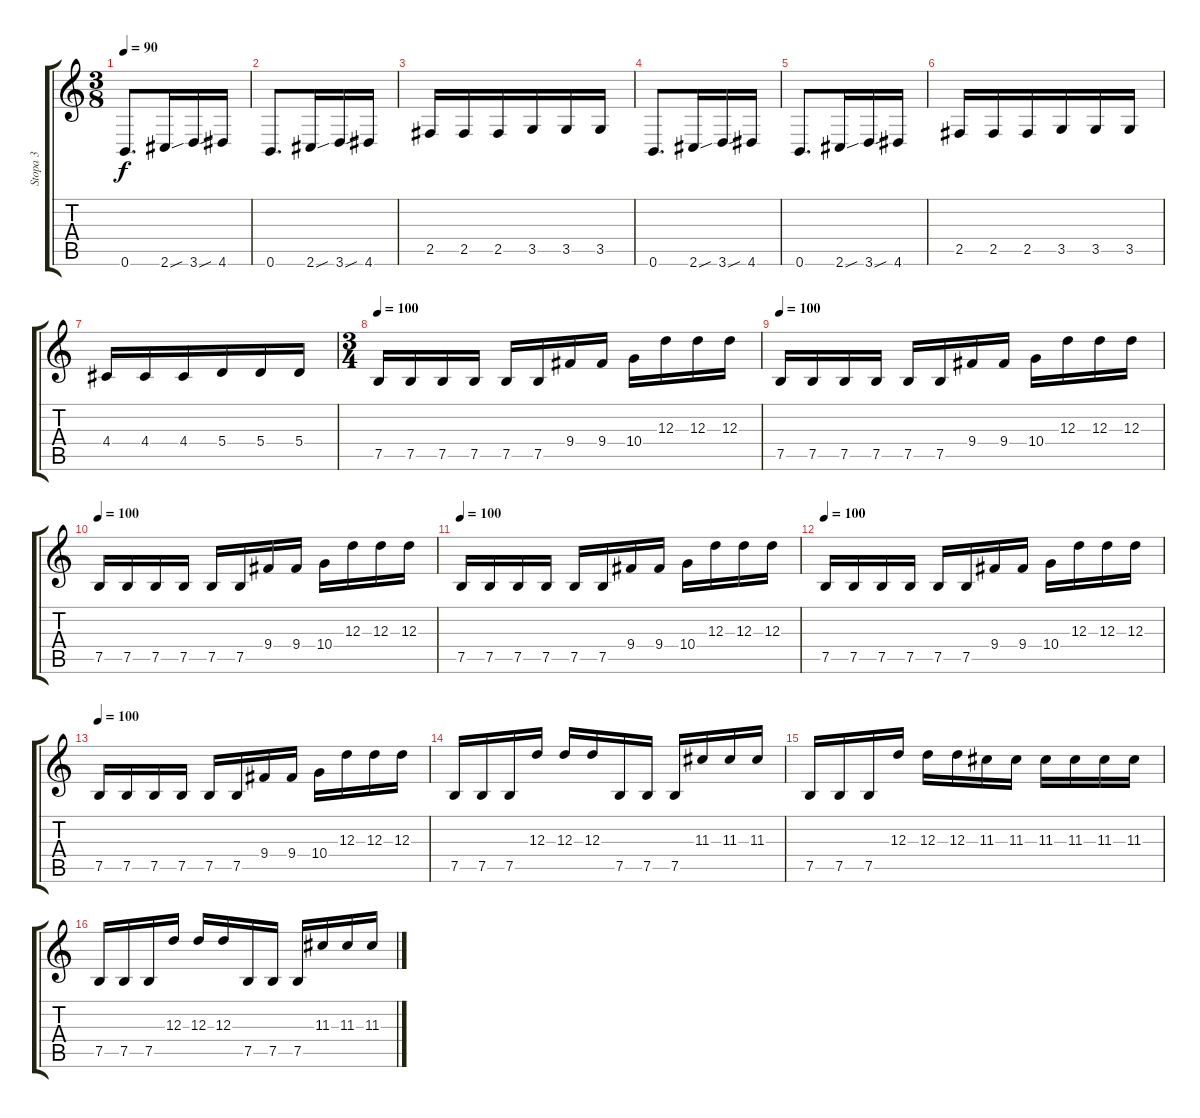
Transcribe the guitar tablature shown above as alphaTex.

\track ("Stopa 3" "Stopa 3") {instrument distortionguitar}
\staff {score tabs}
\tuning (B3 Gb3 D3 A2 E2 B1) {hide}
\ts (3 8)
\tempo 90
\clef g2
\ks c
0.6.8{d dy f} 2.6{sou}.16 3.6{sou}.16 4.6.16 |
0.6.8{d} 2.6{sou}.16 3.6{sou}.16 4.6.16 |
2.5.16 2.5.16 2.5.16 3.5.16 3.5.16 3.5.16 |
0.6.8{d} 2.6{sou}.16 3.6{sou}.16 4.6.16 |
0.6.8{d} 2.6{sou}.16 3.6{sou}.16 4.6.16 |
2.5.16 2.5.16 2.5.16 3.5.16 3.5.16 3.5.16 |
4.4.16 4.4.16 4.4.16 5.4.16 5.4.16 5.4.16 |
\ts (3 4)
\tempo 100
7.5.16 7.5.16 7.5.16 7.5.16 7.5.16 7.5.16 9.4.16 9.4.16 10.4.16 12.3.16 12.3.16 12.3.16 |
\tempo 100
7.5.16 7.5.16 7.5.16 7.5.16 7.5.16 7.5.16 9.4.16 9.4.16 10.4.16 12.3.16 12.3.16 12.3.16 |
\tempo 100
7.5.16 7.5.16 7.5.16 7.5.16 7.5.16 7.5.16 9.4.16 9.4.16 10.4.16 12.3.16 12.3.16 12.3.16 |
\tempo 100
7.5.16 7.5.16 7.5.16 7.5.16 7.5.16 7.5.16 9.4.16 9.4.16 10.4.16 12.3.16 12.3.16 12.3.16 |
\tempo 100
7.5.16 7.5.16 7.5.16 7.5.16 7.5.16 7.5.16 9.4.16 9.4.16 10.4.16 12.3.16 12.3.16 12.3.16 |
\tempo 100
7.5.16 7.5.16 7.5.16 7.5.16 7.5.16 7.5.16 9.4.16 9.4.16 10.4.16 12.3.16 12.3.16 12.3.16 |
7.5.16 7.5.16 7.5.16 12.3.16 12.3.16 12.3.16 7.5.16 7.5.16 7.5.16 11.3.16 11.3.16 11.3.16 |
7.5.16 7.5.16 7.5.16 12.3.16 12.3.16 12.3.16 11.3.16 11.3.16 11.3.16 11.3.16 11.3.16 11.3.16 |
7.5.16 7.5.16 7.5.16 12.3.16 12.3.16 12.3.16 7.5.16 7.5.16 7.5.16 11.3.16 11.3.16 11.3.16
